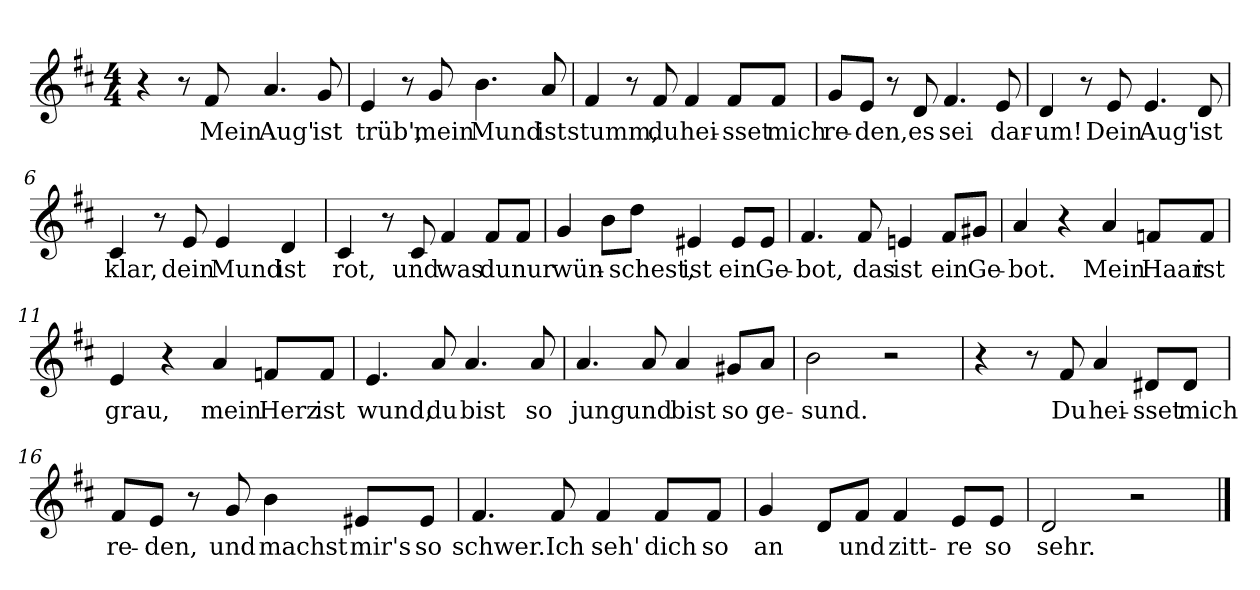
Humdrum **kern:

**kern	**text
*part1	*part1
*staff1	*staff1
*clefG2	*
*k[f#c#]	*
*M4/4	*
=1	=1
4r	.
8r	.
!	!LO:LY:b
8f#/	Mein
!	!LO:LY:b
4.a/	Aug'
!	!LO:LY:b
8g/	ist
=2	=2
!	!LO:LY:b
4e/	trüb',
8r	.
!	!LO:LY:b
8g/	mein
!	!LO:LY:b
4.b\	Mund
!	!LO:LY:b
8a/	ist
=3	=3
!	!LO:LY:b
4f#/	stumm,
8r	.
!	!LO:LY:b
8f#/	du
!	!LO:LY:b
4f#/	hei-
!	!LO:LY:b
8f#/L	-sset
!	!LO:LY:b
8f#/J	mich
=4	=4
!	!LO:LY:b
8g/L	re-
!	!LO:LY:b
8e/J	-den,
8r	.
!	!LO:LY:b
8d/	es
!	!LO:LY:b
4.f#/	sei
!	!LO:LY:b
8e/	dar-
=5	=5
!	!LO:LY:b
4d/	-um!
8r	.
!	!LO:LY:b
8e/	Dein
!	!LO:LY:b
4.e/	Aug'
!	!LO:LY:b
8d/	ist
!!LO:LB:g=z
=6	=6
!	!LO:LY:b
4c#/	klar,
8r	.
!	!LO:LY:b
8e/	dein
!	!LO:LY:b
4e/	Mund
!	!LO:LY:b
4d/	ist
=7	=7
!	!LO:LY:b
4c#/	rot,
8r	.
!	!LO:LY:b
8c#/	und
!	!LO:LY:b
4f#/	was
!	!LO:LY:b
8f#/L	du
!	!LO:LY:b
8f#/J	nur
=8	=8
!	!LO:LY:b
4g/	wün-
8b\L	.
!	!LO:LY:b
8dd\J	-schest,
!	!LO:LY:b
4e#X/	ist
!	!LO:LY:b
8e#/L	ein
!	!LO:LY:b
8e#/J	Ge-
=9	=9
!	!LO:LY:b
4.f#/	-bot,
!	!LO:LY:b
8f#/	das
!	!LO:LY:b
4en/	ist
!	!LO:LY:b
8f#/L	ein
!	!LO:LY:b
8g#X/J	Ge-
=10	=10
!	!LO:LY:b
4a/	-bot.
4r	.
!	!LO:LY:b
4a/	Mein
!	!LO:LY:b
8fn/L	Haar
!	!LO:LY:b
8f/J	ist
!!LO:LB:g=z
=11	=11
!	!LO:LY:b
4e/	grau,
4r	.
!	!LO:LY:b
4a/	mein
!	!LO:LY:b
8fn/L	Herz
!	!LO:LY:b
8f/J	ist
=12	=12
!	!LO:LY:b
4.e/	wund,
!	!LO:LY:b
8a/	du
!	!LO:LY:b
4.a/	bist
!	!LO:LY:b
8a/	so
=13	=13
!	!LO:LY:b
4.a/	jung
!	!LO:LY:b
8a/	und
!	!LO:LY:b
4a/	bist
!	!LO:LY:b
8g#X/L	so
!	!LO:LY:b
8a/J	ge-
=14	=14
!	!LO:LY:b
2b\	sund.
2r	.
=15	=15
4r	.
8r	.
!	!LO:LY:b
8f#/	Du
!	!LO:LY:b
4a/	hei-
!	!LO:LY:b
8d#X/L	-sset
!	!LO:LY:b
8d#/J	mich
=16	=16
!	!LO:LY:b
8f#/L	re-
!	!LO:LY:b
8e/J	-den,
8r	.
!	!LO:LY:b
8g/	und
!	!LO:LY:b
4b\	machst
!	!LO:LY:b
8e#X/L	mir's
!	!LO:LY:b
8e#/J	so
!!LO:LB:g=z
=17	=17
!	!LO:LY:b
4.f#/	schwer.
!	!LO:LY:b
8f#/	Ich
!	!LO:LY:b
4f#/	seh'
!	!LO:LY:b
8f#/L	dich
!	!LO:LY:b
8f#/J	so
=18	=18
!	!LO:LY:b
4g/	an
8d/L	.
!	!LO:LY:b
8f#/J	und
!	!LO:LY:b
4f#/	zitt-
!	!LO:LY:b
8e/L	-re
!	!LO:LY:b
8e/J	so
=19	=19
!	!LO:LY:b
2d/	sehr.
2r	.
==	==
*-	*-
